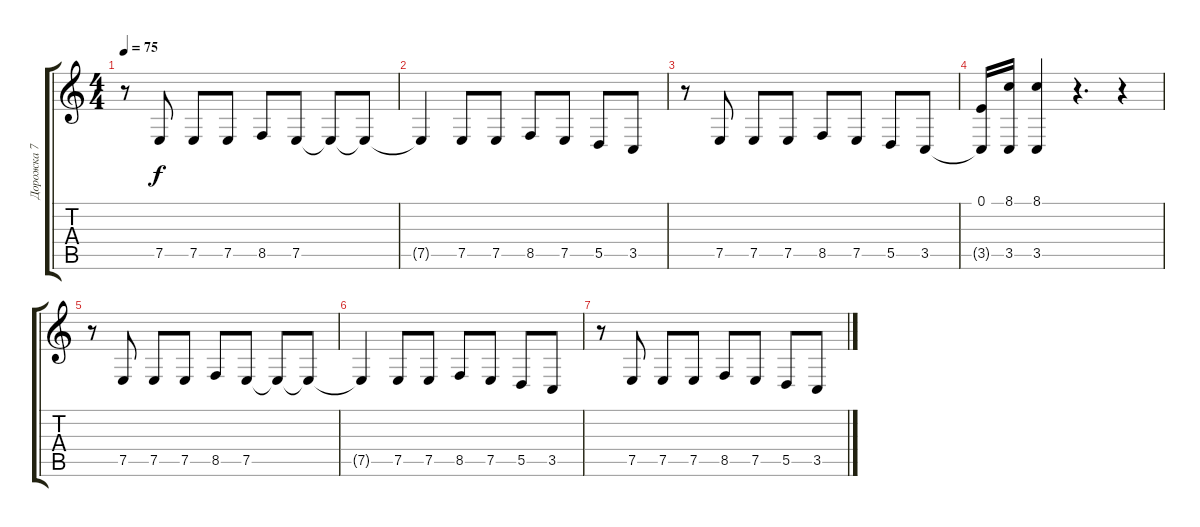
\track ("Дорожка 7" "Дорожка 7") {instrument lead8bassandlead}
\staff {score tabs}
\tuning (E4 B3 G3 D3 A2 E2) {hide}
\ts (4 4)
\tempo 75
\clef g2
\ks c
r.8{dy f} 7.5.8 7.5.8 7.5.8 8.5.8 7.5.8 7.5{t}.8 7.5{t}.8 |
7.5{t}.4 7.5.8 7.5.8 8.5.8 7.5.8 5.5.8 3.5.8 |
r.8 7.5.8 7.5.8 7.5.8 8.5.8 7.5.8 5.5.8 3.5.8 |
(0.1 3.5{t}).16 (8.1 3.5).16 (8.1 3.5).4 r.4{d} r.4 |
r.8 7.5.8 7.5.8 7.5.8 8.5.8 7.5.8 7.5{t}.8 7.5{t}.8 |
7.5{t}.4 7.5.8 7.5.8 8.5.8 7.5.8 5.5.8 3.5.8 |
r.8 7.5.8 7.5.8 7.5.8 8.5.8 7.5.8 5.5.8 3.5.8
